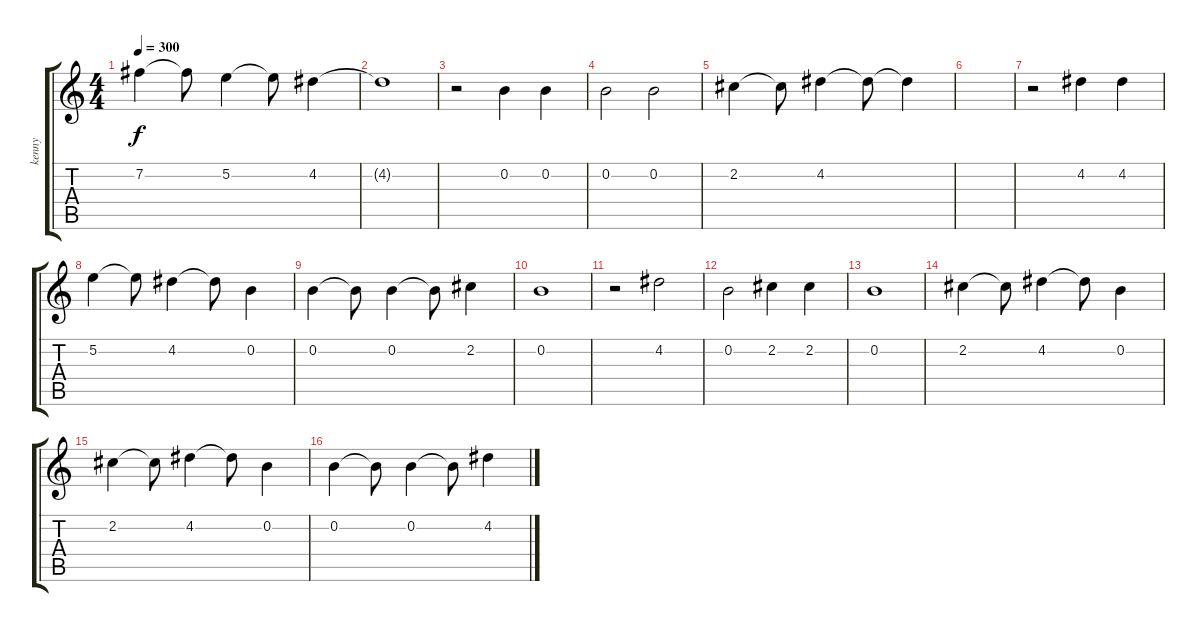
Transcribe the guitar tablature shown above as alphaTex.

\track ("kenny" "kenny") {instrument electricguitarjazz}
\staff {score tabs}
\tuning (E4 B3 G3 D3 A2 E2) {hide}
\ts (4 4)
\tempo 300
\clef g2
\ks c
7.2.4{dy f} 7.2{t}.8 5.2.4 5.2{t}.8 4.2.4 |
4.2{t}.1 |
r.2 0.2.4 0.2.4 |
0.2.2 0.2.2 |
2.2.4 2.2{t}.8 4.2.4 4.2{t}.8 4.2{t}.4 |
|
r.2 4.2.4 4.2.4 |
5.2.4 5.2{t}.8 4.2.4 4.2{t}.8 0.2.4 |
0.2.4 0.2{t}.8 0.2.4 0.2{t}.8 2.2.4 |
0.2.1 |
r.2 4.2.2 |
0.2.2 2.2.4 2.2.4 |
0.2.1 |
2.2.4 2.2{t}.8 4.2.4 4.2{t}.8 0.2.4 |
2.2.4 2.2{t}.8 4.2.4 4.2{t}.8 0.2.4 |
0.2.4 0.2{t}.8 0.2.4 0.2{t}.8 4.2.4
